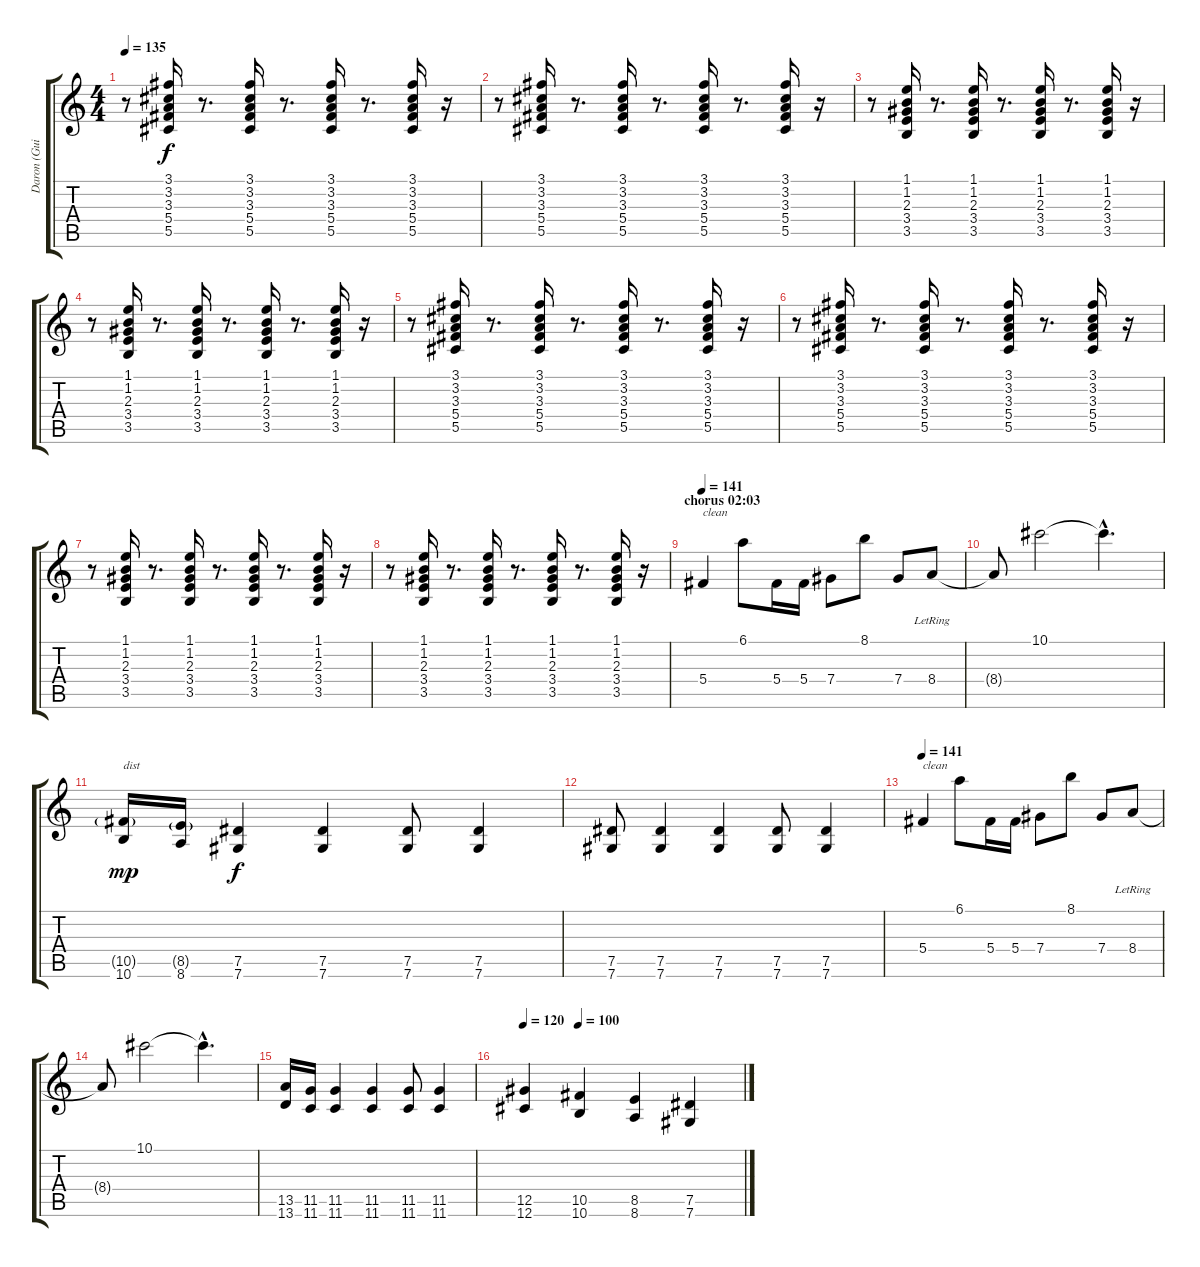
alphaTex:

\track ("Daron (Guitar 1)" "Daron (Gui") {instrument electricguitarmuted}
\staff {score tabs}
\tuning (Eb4 Bb3 Gb3 Db3 Ab2 Db2) {hide}
\ts (4 4)
\tempo 135
\clef g2
\ks c
r.8{dy f} (3.1 3.2 3.3 5.4 5.5).16 r.8{d} (3.1 3.2 3.3 5.4 5.5).16 r.8{d} (3.1 3.2 3.3 5.4 5.5).16 r.8{d} (3.1 3.2 3.3 5.4 5.5).16 r.16 |
r.8 (3.1 3.2 3.3 5.4 5.5).16 r.8{d} (3.1 3.2 3.3 5.4 5.5).16 r.8{d} (3.1 3.2 3.3 5.4 5.5).16 r.8{d} (3.1 3.2 3.3 5.4 5.5).16 r.16 |
r.8 (1.1 1.2 2.3 3.4 3.5).16 r.8{d} (1.1 1.2 2.3 3.4 3.5).16 r.8{d} (1.1 1.2 2.3 3.4 3.5).16 r.8{d} (1.1 1.2 2.3 3.4 3.5).16 r.16 |
r.8 (1.1 1.2 2.3 3.4 3.5).16 r.8{d} (1.1 1.2 2.3 3.4 3.5).16 r.8{d} (1.1 1.2 2.3 3.4 3.5).16 r.8{d} (1.1 1.2 2.3 3.4 3.5).16 r.16 |
r.8{volume 7} (3.1 3.2 3.3 5.4 5.5).16 r.8{d} (3.1 3.2 3.3 5.4 5.5).16 r.8{d} (3.1 3.2 3.3 5.4 5.5).16 r.8{d} (3.1 3.2 3.3 5.4 5.5).16 r.16 |
r.8 (3.1 3.2 3.3 5.4 5.5).16 r.8{d} (3.1 3.2 3.3 5.4 5.5).16 r.8{d} (3.1 3.2 3.3 5.4 5.5).16 r.8{d} (3.1 3.2 3.3 5.4 5.5).16 r.16 |
r.8 (1.1 1.2 2.3 3.4 3.5).16 r.8{d} (1.1 1.2 2.3 3.4 3.5).16 r.8{d} (1.1 1.2 2.3 3.4 3.5).16 r.8{d} (1.1 1.2 2.3 3.4 3.5).16 r.16 |
r.8 (1.1 1.2 2.3 3.4 3.5).16 r.8{d} (1.1 1.2 2.3 3.4 3.5).16 r.8{d} (1.1 1.2 2.3 3.4 3.5).16 r.8{d} (1.1 1.2 2.3 3.4 3.5).16 r.16 |
\section ("" "chorus 02:03")
\tempo 141
5.4.4{txt "clean" balance 8} 6.1.8 5.4.16 5.4.16 7.4.8 8.1.8 7.4.8 8.4{lr}.8 |
8.4{t}.8 10.1.2 10.1{hac t}.4{d} |
(10.5{g} 10.6).16{txt "dist" dy mp volume 12 balance 0 instrument distortionguitar} (8.5{g} 8.6).16 (7.5 7.6).4{dy f} (7.5 7.6).4 (7.5 7.6).8 (7.5 7.6).4 |
(7.5 7.6).8 (7.5 7.6).4 (7.5 7.6).4 (7.5 7.6).8 (7.5 7.6).4 |
\tempo 141
5.4.4{txt "clean" volume 7 balance 8 instrument electricguitarmuted} 6.1.8 5.4.16 5.4.16 7.4.8 8.1.8 7.4.8 8.4{lr}.8 |
8.4{t}.8 10.1.2 10.1{hac t}.4{d} |
(13.5 13.6).16{volume 12 balance 0 instrument distortionguitar} (11.5 11.6).16 (11.5 11.6).4 (11.5 11.6).4 (11.5 11.6).8 (11.5 11.6).4 |
\tempo 120
\tempo (100 0.25)
(12.5 12.6).4 (10.5 10.6).4 (8.5 8.6).4 (7.5 7.6).4
